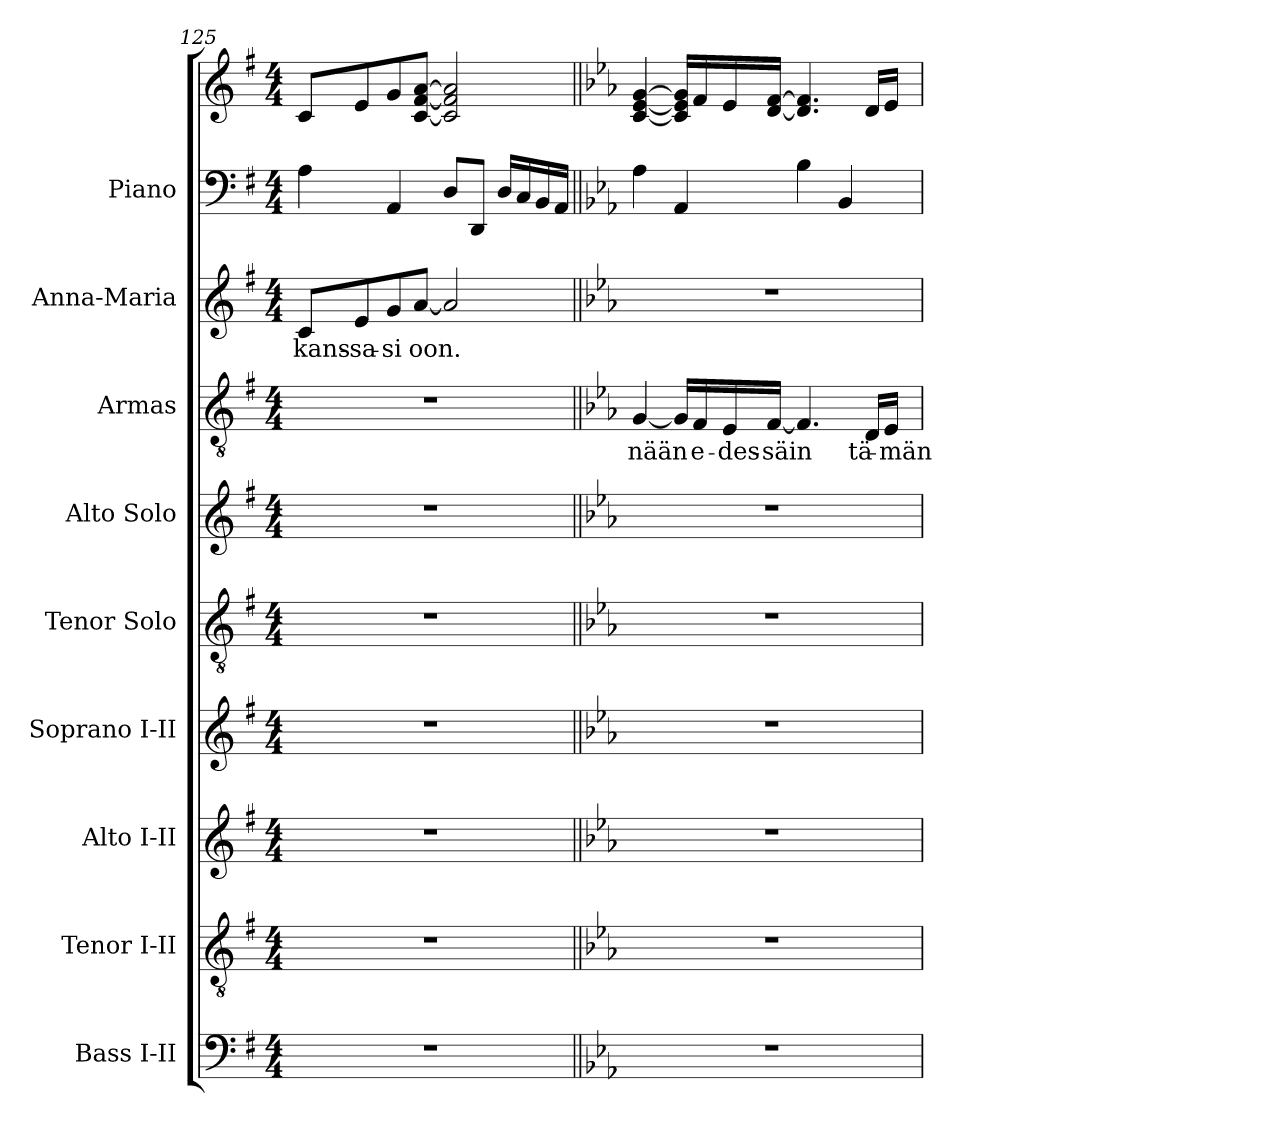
**kern	**kern	**kern	**kern	**kern	**kern	**kern	**text	**kern	**text	**kern	**kern
*part9	*part8	*part7	*part6	*part5	*part4	*part3	*part3	*part2	*part2	*part1	*part1
*staff10	*staff9	*staff8	*staff7	*staff6	*staff5	*staff4	*staff4	*staff3	*staff3	*staff2	*staff1
*I"Bass I-II	*I"Tenor I-II	*I"Alto I-II	*I"Soprano I-II	*I"Tenor Solo	*I"Alto Solo	*I"Armas	*	*I"Anna-Maria	*	*I"Piano	*
*I'B.	*I'T.	*I'A.	*I'S.	*I'T. Solo	*I'A. Solo	*I'Armas	*	*I'A-M	*	*I'Pno.	*
*clefF4	*clefGv2	*clefG2	*clefG2	*clefGv2	*clefG2	*clefGv2	*	*clefG2	*	*clefF4	*clefG2
*	*ITrd7c12	*	*	*ITrd7c12	*	*ITrd7c12	*	*	*	*	*
*k[f#]	*k[f#]	*k[f#]	*k[f#]	*k[f#]	*k[f#]	*k[f#]	*	*k[f#]	*	*k[f#]	*k[f#]
*G:	*G:	*G:	*G:	*G:	*G:	*G:	*	*G:	*	*G:	*G:
*M4/4	*M4/4	*M4/4	*M4/4	*M4/4	*M4/4	*M4/4	*	*M4/4	*	*M4/4	*M4/4
=125	=125	=125	=125	=125	=125	=125	=125	=125	=125	=125	=125
!	!	!	!	!	!	!	!	!	!LO:LY:b:color=#000000	!	!
1r	1r	1r	1r	1r	1r	1r	.	8ci/L	kans-	4Ai\	8ci/L
!	!	!	!	!	!	!	!	!	!LO:LY:b:color=#000000	!	!
.	.	.	.	.	.	.	.	8ei/	-sa-	.	8ei/
!	!	!	!	!	!	!	!	!	!LO:LY:b:color=#000000	!	!
.	.	.	.	.	.	.	.	8gi/	-si	4AAi/	8gi/
!	!	!	!	!	!	!	!	!	!LO:LY:b:color=#000000	!	!
.	.	.	.	.	.	.	.	[<8ai/J	oon.	.	[<8ci/ [<8f#i [>8aiJ
.	.	.	.	.	.	.	.	2ai/]	.	8Di/L	2ci/] 2f#i] 2ai]
.	.	.	.	.	.	.	.	.	.	8DDi/J	.
.	.	.	.	.	.	.	.	.	.	16Di/LL	.
.	.	.	.	.	.	.	.	.	.	16Ci/	.
.	.	.	.	.	.	.	.	.	.	16BBi/	.
.	.	.	.	.	.	.	.	.	.	16AAi/JJ	.
!!LO:LB:g=z
=126||	=126||	=126||	=126||	=126||	=126||	=126||	=126||	=126||	=126||	=126||	=126||
*k[b-e-a-]	*k[b-e-a-]	*k[b-e-a-]	*k[b-e-a-]	*k[b-e-a-]	*k[b-e-a-]	*k[b-e-a-]	*	*k[b-e-a-]	*	*k[b-e-a-]	*k[b-e-a-]
*E-:	*E-:	*E-:	*E-:	*E-:	*E-:	*E-:	*	*E-:	*	*E-:	*E-:
*	*	*	*	*	*	*	*	*	*	*	*MM72
!	!	!	!	!	!	!	!LO:LY:b:color=#000000	!	!	!	!
1r	1r	1r	1r	1r	1r	[<4GGi/	nään	1r	.	4A-i\	[<4ci/ [<4e-i [>4gi
.	.	.	.	.	.	16GGi/LL]	.	.	.	4AA-i/	16ci/] 16e-i] 16gi]LL
!	!	!	!	!	!	!	!LO:LY:b:color=#000000	!	!	!	!
.	.	.	.	.	.	16FFi/	e-	.	.	.	16fi/
!	!	!	!	!	!	!	!LO:LY:b:color=#000000	!	!	!	!
.	.	.	.	.	.	16EE-i/	-des-	.	.	.	16e-i/
!	!	!	!	!	!	!	!LO:LY:b:color=#000000	!	!	!	!
.	.	.	.	.	.	[<16FFi/JJ	-säin	.	.	.	[<16di/ [>16fiJJ
.	.	.	.	.	.	4.FFi/]	.	.	.	4B-i\	4.di/] 4.fi]
.	.	.	.	.	.	.	.	.	.	4BB-i/	.
!	!	!	!	!	!	!	!LO:LY:b:color=#000000	!	!	!	!
.	.	.	.	.	.	16DDi/LL	tä-	.	.	.	16di/LL
!	!	!	!	!	!	!	!LO:LY:b:color=#000000	!	!	!	!
.	.	.	.	.	.	16EE-i/JJ	-män	.	.	.	16e-i/JJ
=	=	=	=	=	=	=	=	=	=	=	=
*-	*-	*-	*-	*-	*-	*-	*-	*-	*-	*-	*-
